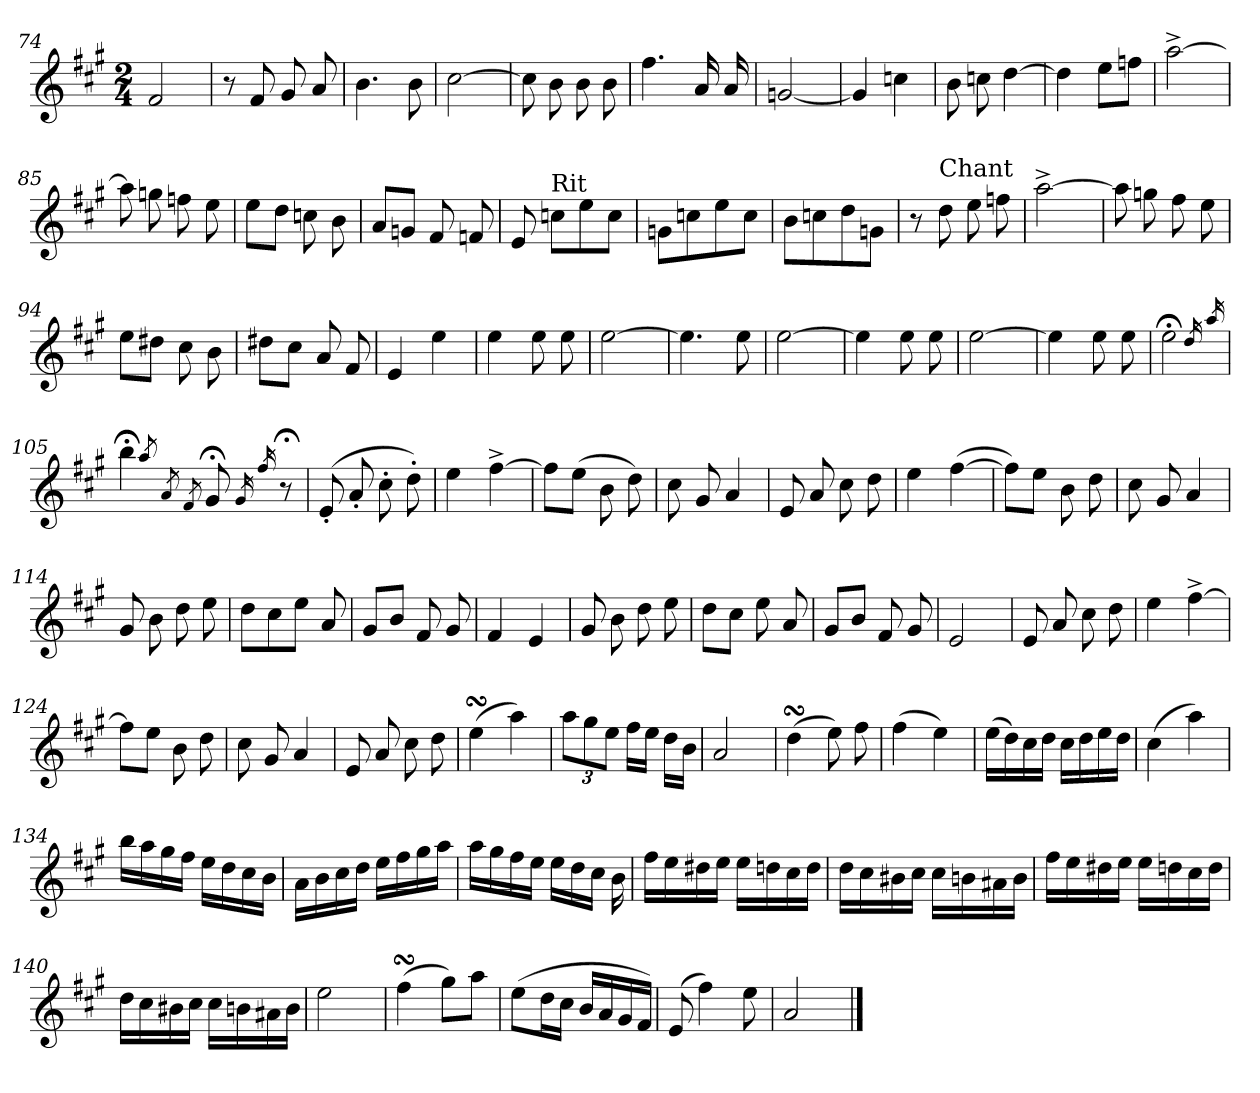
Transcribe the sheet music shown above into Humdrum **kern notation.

**kern
*part1
*staff1
*clefG2
*k[f#c#g#]
*A:
*M2/4
=74
2f#/
=75
8r
8f#/
8g#/
8a/
=76
4.b\
8b\
!!LO:LB:g=z
=77
[2cc#\
=78
8cc#\]
8b\
8b\
8b\
=79
4.ff#\
16a/
16a/
=80
[2gn/
=81
4g/]
4ccn\
=82
8b\
8ccn\
[4dd\
=83
4dd\]
8ee\L
8ffn\J
=84
[2aa^>\
=85
8aa\]
8ggn\
8ffn\
8ee\
!!LO:LB:g=z
=86
8ee\L
8dd\J
8ccn\
8b\
=87
8a/L
8gn/J
8f#/
8fn/
=88
8e/
!LO:TX:a:t=Rit
8ccn\L
8ee\
8cc\J
=89
8gn\L
8ccn\
8ee\
8cc\J
=90
8b\L
8ccn\
8dd\
8gn\J
=91
8r
!LO:TX:a:t=Chant
8dd\
8ee\
8ffn\
=92
[2aa^>\
=93
8aa\]
8ggn\
8ff#\
8ee\
!!LO:LB:g=z
=94
8ee\L
8dd#X\J
8cc#\
8b\
=95
8dd#X\L
8cc#\J
8a/
8f#/
=96
4e/
4ee\
=97
4ee\
8ee\
8ee\
=98
[2ee\
=99
4.ee\]
8ee\
=100
[2ee\
=101
4ee\]
8ee\
8ee\
=102
[2ee\
=103
4ee\]
8ee\
8ee\
!!LO:LB:g=z
=104
2ee;<\
16qdd/
16qaa/
=105
4bb;<\
8qaa/
8qa/
8qf#/
8g#;</
16qg#/
16qff#/
8r;<
=106
(>8e'</
8a'</
8cc#'>\
8dd'>\)
=107
4ee\
[4ff#^>\
=108
8ff#\L]
(>8ee\J
8b\
8dd\)
!!LO:PB:g=z
=109
8cc#\
8g#/
4a/
=110
8e/
8a/
8cc#\
8dd\
=111
4ee\
(>[4ff#\
=112
8ff#\L])
8ee\J
8b\
8dd\
=113
8cc#\
8g#/
4a/
=114
8g#/
8b\
8dd\
8ee\
=115
8dd\L
8cc#\
8ee\J
8a/
=116
8g#/L
8b/J
8f#/
8g#/
=117
4f#/
4e/
!!LO:LB:g=z
=118
8g#/
8b\
8dd\
8ee\
=119
8dd\L
8cc#\J
8ee\
8a/
=120
8g#/L
8b/J
8f#/
8g#/
=121
2e/
=122
8e/
8a/
8cc#\
8dd\
=123
4ee\
[4ff#^>\
=124
8ff#\L]
8ee\J
8b\
8dd\
=125
8cc#\
8g#/
4a/
=126
8e/
8a/
8cc#\
8dd\
!!LO:LB:g=z
=127
(>4eesSSS\
4aa\)
=128
12aa\L
12gg#\
12ee\J
16ff#\LL
16ee\JJ
16dd\LL
16b\JJ
=129
2a/
=130
(>4ddsSSs\
8ee\)
8ff#\
=131
(>4ff#\
4ee\)
=132
(>16ee\LL
16dd\)
16cc#\
16dd\JJ
16cc#\LL
16dd\
16ee\
16dd\JJ
=133
(>4cc#\
4aa\)
=134
16bb\LL
16aa\
16gg#\
16ff#\JJ
16ee\LL
16dd\
16cc#\
16b\JJ
!!LO:LB:g=z
=135
16a\LL
16b\
16cc#\
16dd\JJ
16ee\LL
16ff#\
16gg#\
16aa\JJ
=136
16aa\LL
16gg#\
16ff#\
16ee\JJ
16ee\LL
16dd\
16cc#\JJ
16b\
=137
16ff#\LL
16ee\
16dd#X\
16ee\JJ
16ee\LL
16ddn\
16cc#\
16dd\JJ
=138
16dd\LL
16cc#\
16b#X\
16cc#\JJ
16cc#\LL
16bn\
16a#X\
16b\JJ
=139
16ff#\LL
16ee\
16dd#X\
16ee\JJ
16ee\LL
16ddn\
16cc#\
16dd\JJ
!!LO:LB:g=z
=140
16dd\LL
16cc#\
16b#X\
16cc#\JJ
16cc#\LL
16bn\
16a#X\
16b\JJ
=141
2ee\
=142
(>4ff#sSSS\
8gg#\L)
8aa\J
=143
(>8ee\L
16dd\L
16cc#\JJ
16b/LL
16a/
16g#/
16f#/JJ)
=144
(>8e/
4ff#\)
8ee\
=145
2a/
==
*-
